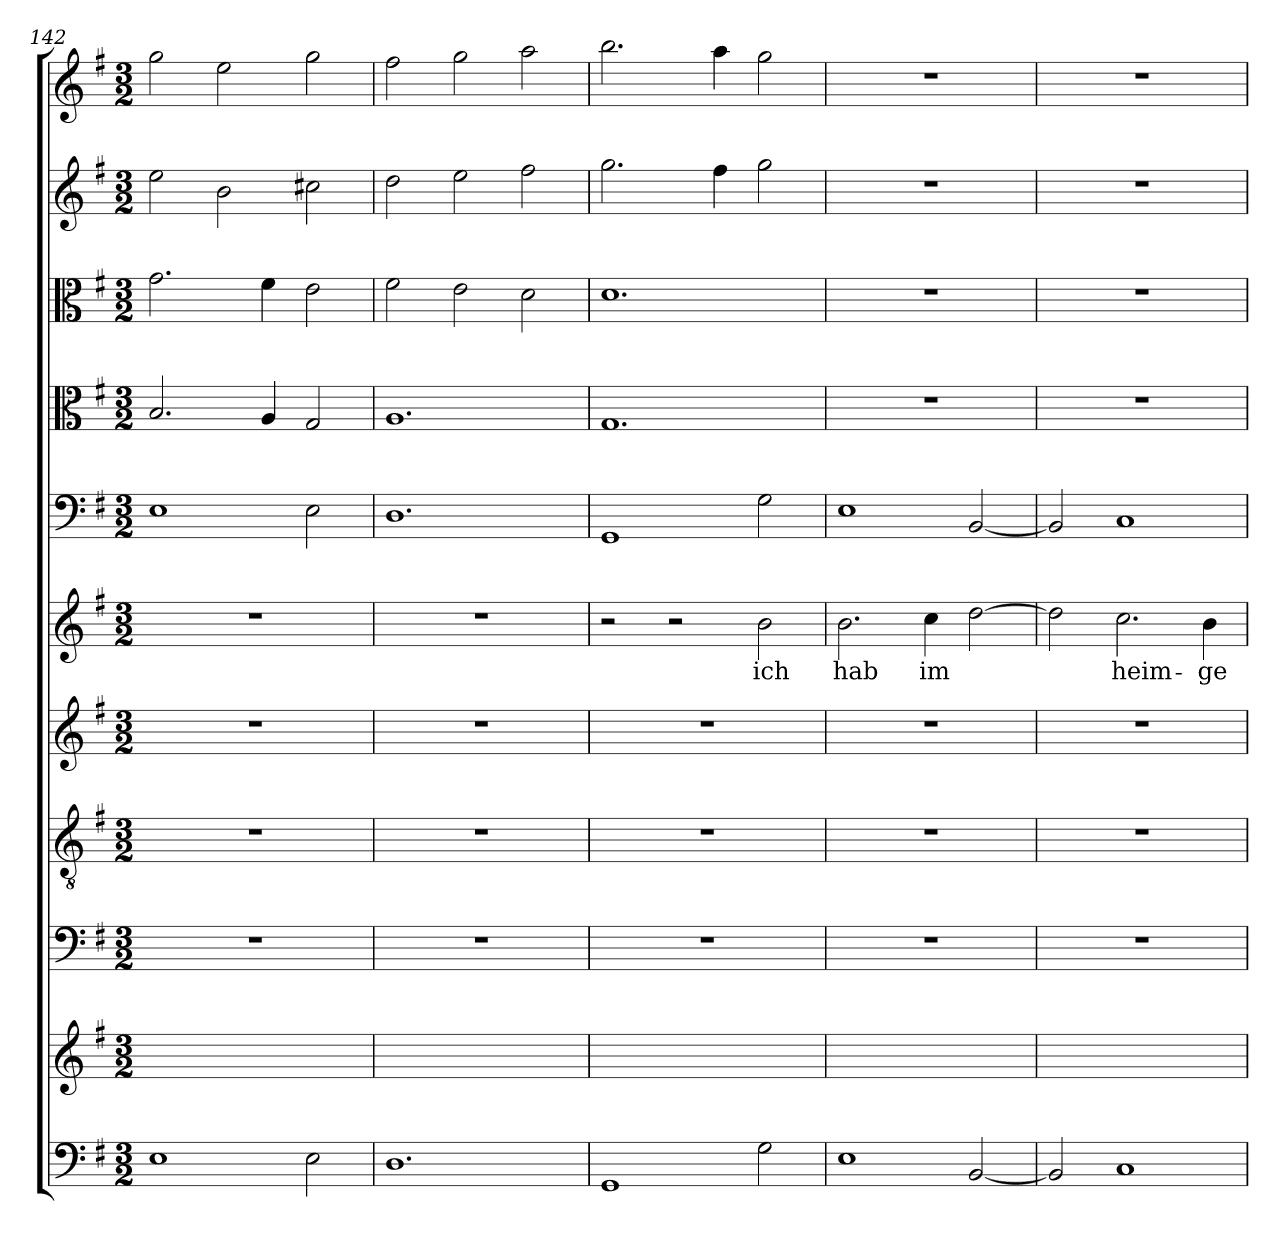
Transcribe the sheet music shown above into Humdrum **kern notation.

**kern	**kern	**kern	**kern	**kern	**kern	**text	**kern	**kern	**kern	**kern	**kern
*part11	*part10	*part9	*part8	*part7	*part6	*part6	*part5	*part4	*part3	*part2	*part1
*staff11	*staff10	*staff9	*staff8	*staff7	*staff6	*staff6	*staff5	*staff4	*staff3	*staff2	*staff1
*clefF4	*clefG2	*clefF4	*clefGv2	*clefG2	*clefG2	*	*clefF4	*clefC3	*clefC3	*clefG2	*clefG2
*k[f#]	*k[f#]	*k[f#]	*k[f#]	*k[f#]	*k[f#]	*	*k[f#]	*k[f#]	*k[f#]	*k[f#]	*k[f#]
*G:	*G:	*G:	*G:	*G:	*G:	*	*G:	*G:	*G:	*G:	*G:
*M3/2	*M3/2	*M3/2	*M3/2	*M3/2	*M3/2	*	*M3/2	*M3/2	*M3/2	*M3/2	*M3/2
=142	=142	=142	=142	=142	=142	=142	=142	=142	=142	=142	=142
1E	1.ryy	1.r	1.r	1.r	1.r	.	1E	2.B/	2.g\	2ee\	2gg\
.	.	.	.	.	.	.	.	.	.	2b\	2ee\
.	.	.	.	.	.	.	.	4A/	4f#\	.	.
2E\	.	.	.	.	.	.	2E\	2G/	2e\	2cc#X\	2gg\
=143	=143	=143	=143	=143	=143	=143	=143	=143	=143	=143	=143
1.D	1.ryy	1.r	1.r	1.r	1.r	.	1.D	1.A	2f#\	2dd\	2ff#\
.	.	.	.	.	.	.	.	.	2e\	2ee\	2gg\
.	.	.	.	.	.	.	.	.	2d\	2ff#\	2aa\
=144	=144	=144	=144	=144	=144	=144	=144	=144	=144	=144	=144
1GG	1.ryy	1.r	1.r	1.r	2r	.	1GG	1.G	1.d	2.gg\	2.bb\
.	.	.	.	.	2r	.	.	.	.	.	.
.	.	.	.	.	.	.	.	.	.	4ff#\	4aa\
!	!	!	!	!	!	!LO:LY:b	!	!	!	!	!
2G\	.	.	.	.	2b\	ich	2G\	.	.	2gg\	2gg\
=145	=145	=145	=145	=145	=145	=145	=145	=145	=145	=145	=145
!	!	!	!	!	!	!LO:LY:b	!	!	!	!	!
1E	1.ryy	1.r	1.r	1.r	2.b\	hab	1E	1.r	1.r	1.r	1.r
!	!	!	!	!	!	!LO:LY:b	!	!	!	!	!
.	.	.	.	.	4cc\	im	.	.	.	.	.
[2BB/	.	.	.	.	[2dd\	.	[2BB/	.	.	.	.
=146	=146	=146	=146	=146	=146	=146	=146	=146	=146	=146	=146
2BB/]	1.ryy	1.r	1.r	1.r	2dd\]	.	2BB/]	1.r	1.r	1.r	1.r
!	!	!	!	!	!	!LO:LY:b	!	!	!	!	!
1C	.	.	.	.	2.cc\	heim-	1C	.	.	.	.
!	!	!	!	!	!	!LO:LY:b	!	!	!	!	!
.	.	.	.	.	4b\	-ge-	.	.	.	.	.
=	=	=	=	=	=	=	=	=	=	=	=
*-	*-	*-	*-	*-	*-	*-	*-	*-	*-	*-	*-
